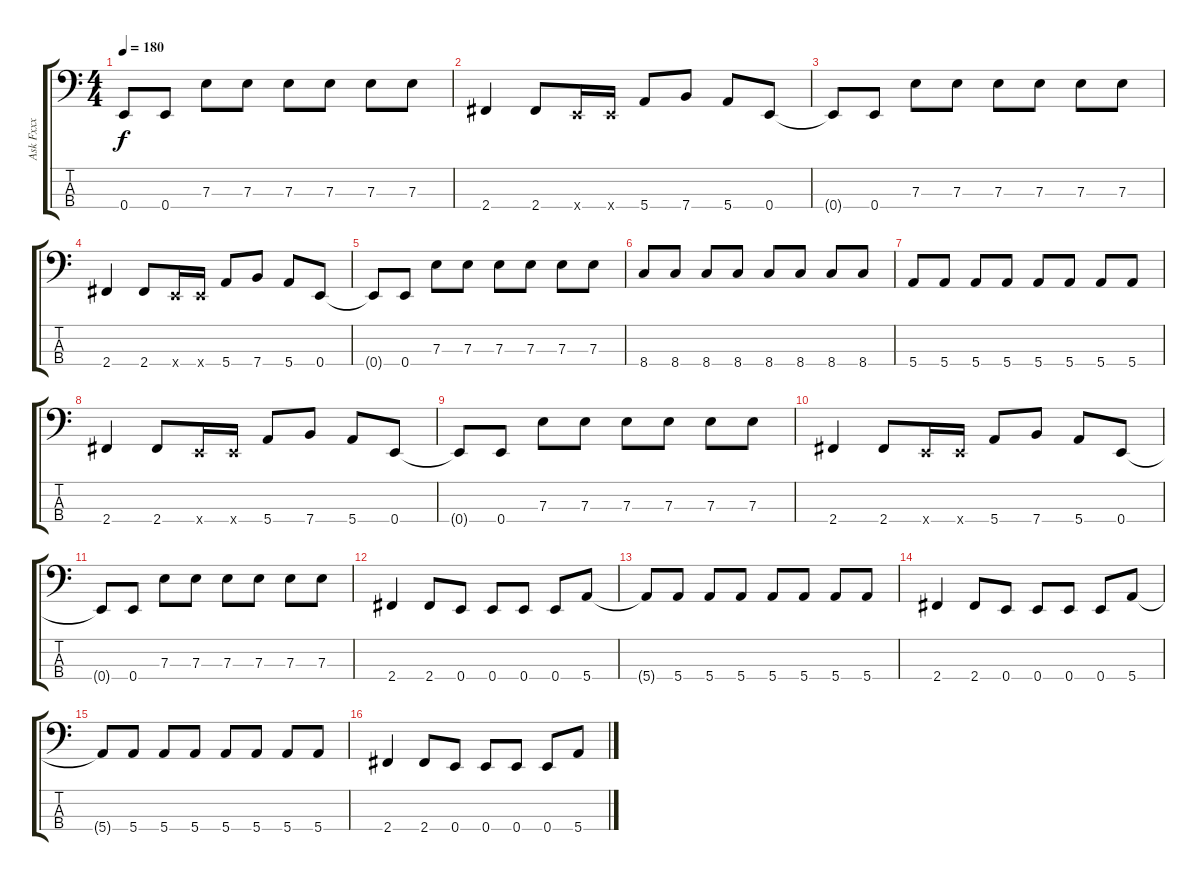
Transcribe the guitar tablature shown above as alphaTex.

\track ("Ask Fxxx" "Ask Fxxx") {instrument overdrivenguitar}
\staff {score tabs}
\tuning (G2 D2 A1 E1) {hide}
\ts (4 4)
\tempo 180
\clef f4
\ks c
0.4{t}.8{dy f} 0.4.8 7.3.8 7.3.8 7.3.8 7.3.8 7.3.8 7.3.8 |
2.4.4 2.4.8 0.4{x}.16 0.4{x}.16 5.4.8 7.4.8 5.4.8 0.4.8 |
0.4{t}.8 0.4.8 7.3.8 7.3.8 7.3.8 7.3.8 7.3.8 7.3.8 |
2.4.4 2.4.8 0.4{x}.16 0.4{x}.16 5.4.8 7.4.8 5.4.8 0.4.8 |
0.4{t}.8 0.4.8 7.3.8 7.3.8 7.3.8 7.3.8 7.3.8 7.3.8 |
8.4.8 8.4.8 8.4.8 8.4.8 8.4.8 8.4.8 8.4.8 8.4.8 |
5.4.8 5.4.8 5.4.8 5.4.8 5.4.8 5.4.8 5.4.8 5.4.8 |
2.4.4 2.4.8 0.4{x}.16 0.4{x}.16 5.4.8 7.4.8 5.4.8 0.4.8 |
0.4{t}.8 0.4.8 7.3.8 7.3.8 7.3.8 7.3.8 7.3.8 7.3.8 |
2.4.4 2.4.8 0.4{x}.16 0.4{x}.16 5.4.8 7.4.8 5.4.8 0.4.8 |
0.4{t}.8 0.4.8 7.3.8 7.3.8 7.3.8 7.3.8 7.3.8 7.3.8 |
2.4.4 2.4.8 0.4.8 0.4.8 0.4.8 0.4.8 5.4.8 |
5.4{t}.8 5.4.8 5.4.8 5.4.8 5.4.8 5.4.8 5.4.8 5.4.8 |
2.4.4 2.4.8 0.4.8 0.4.8 0.4.8 0.4.8 5.4.8 |
5.4{t}.8 5.4.8 5.4.8 5.4.8 5.4.8 5.4.8 5.4.8 5.4.8 |
2.4.4 2.4.8 0.4.8 0.4.8 0.4.8 0.4.8 5.4.8
